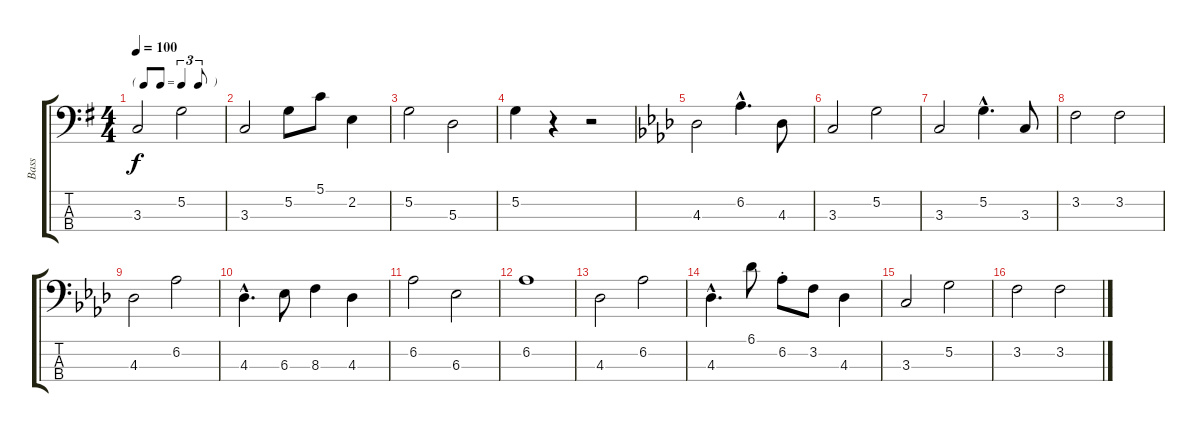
\track ("Bass" "Bass") {instrument electricbassfinger}
\staff {score tabs}
\tuning (G2 D2 A1 E1) {hide}
\ts (4 4)
\tf triplet8th
\tempo 100
\clef f4
\ks g
3.3.2{dy f} 5.2.2 |
3.3.2 5.2.8 5.1.8 2.2.4 |
5.2.2 5.3.2 |
5.2.4 r.4 r.2 |
\ks ab
4.3.2 6.2{hac}.4{d} 4.3.8 |
3.3.2 5.2.2 |
3.3.2 5.2{hac}.4{d} 3.3.8 |
3.2.2 3.2.2 |
4.3.2 6.2.2 |
4.3{hac}.4{d} 6.3.8 8.3.4 4.3.4 |
6.2.2 6.3.2 |
6.2.1 |
4.3.2 6.2.2 |
4.3{hac}.4{d} 6.1.8 6.2{st}.8 3.2.8 4.3.4 |
3.3.2 5.2.2 |
3.2.2 3.2.2
